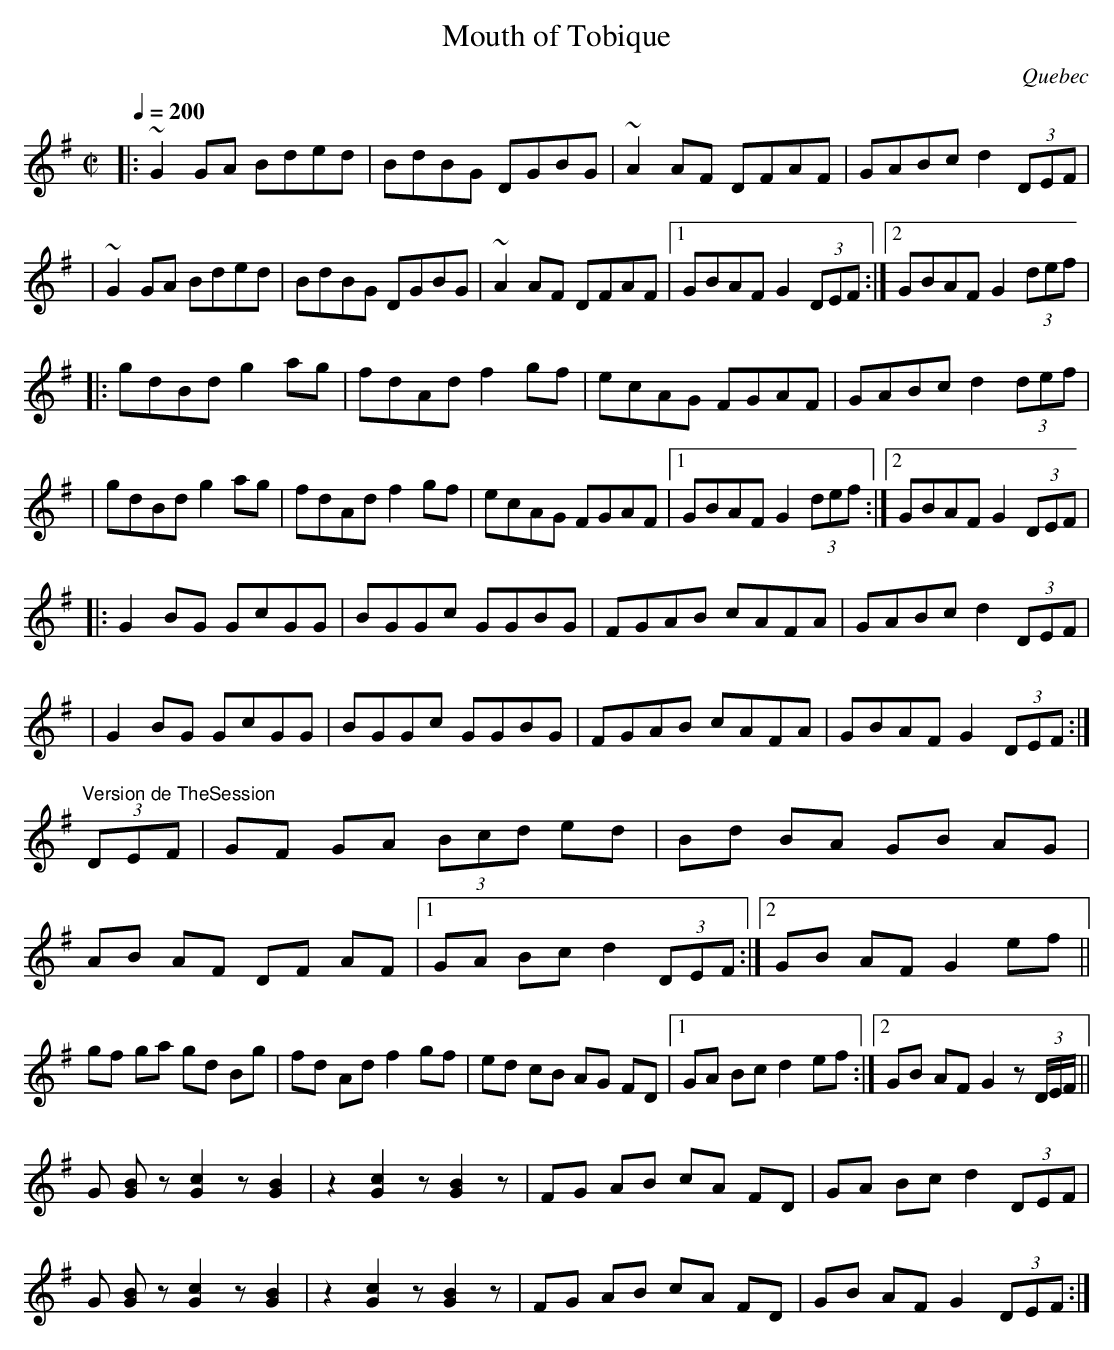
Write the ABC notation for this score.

X:1
T:Mouth of Tobique
O:Quebec
M:C|
Q:1/4=200
L:1/8
K:G
|:~G2GA Bded|BdBG DGBG|~A2AF DFAF| GABc d2(3DEF |
| ~G2GA Bded|BdBG DGBG|~A2AF DFAF|1GBAF G2(3DEF:|2GBAF G2(3def|
|: gdBd g2ag|fdAd f2gf| ecAG FGAF| GABc d2(3def |
|  gdBd g2ag|fdAd f2gf| ecAG FGAF|1GBAF G2(3def:|2GBAF G2(3DEF|
|: G2BG GcGG|BGGc GGBG| FGAB cAFA| GABc d2(3DEF |
|  G2BG GcGG|BGGc GGBG| FGAB cAFA| GBAF G2(3DEF:|
"Version de TheSession"
(3DEF|GF GA (3Bcd ed|Bd BA GB AG|
AB AF DF AF|1 GA Bc d2 (3DEF:|2 GB AF G2 ef||
gf ga gd Bg|fd Ad f2 gf|ed cB AG FD|1 GA Bc d2 ef:|2 GB AF G2 z (3D/E/F/||
G [BG] z [c2G2] z [B2G2]| z2 [c2G2] z [B2G2] z| FG AB cA FD|GA Bc d2 (3DEF|
G [BG] z [c2G2] z [B2G2]| z2 [c2G2] z [B2G2] z| FG AB cA FD|GB AF G2 (3DEF :|
